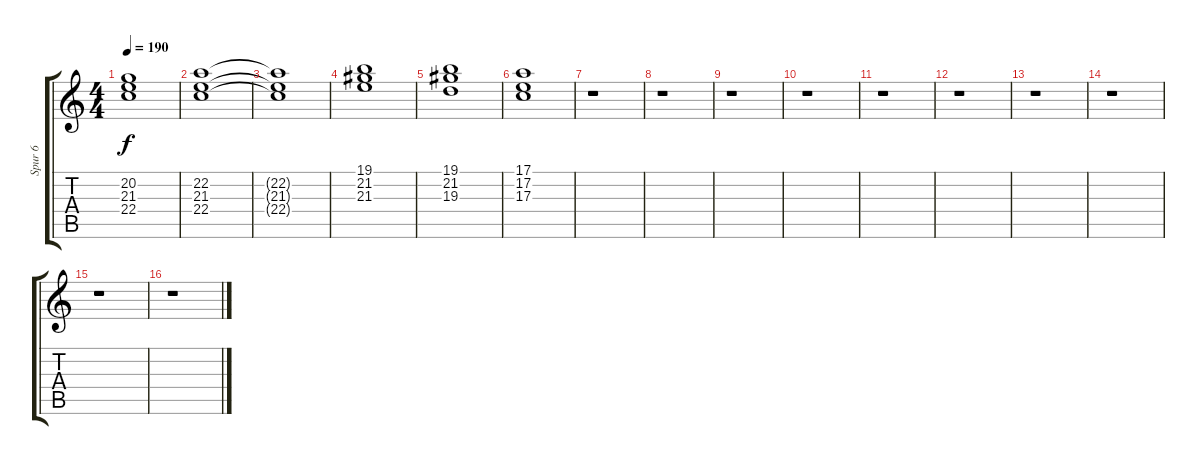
\track ("Spur 6" "Spur 6") {instrument drawbarorgan}
\staff {score tabs}
\tuning (E4 B3 G3 D3 A2 E2) {hide}
\ts (4 4)
\tempo 190
\clef g2
\ks c
(20.2 21.3 22.4).1{dy f} |
(22.2 21.3 22.4).1 |
(22.2{t} 21.3{t} 22.4{t}).1 |
(19.1 21.2 21.3).1 |
(19.1 21.2 19.3).1 |
(17.1 17.2 17.3).1 |
r.1 |
r.1 |
r.1 |
r.1 |
r.1 |
r.1 |
r.1 |
r.1 |
r.1 |
r.1
